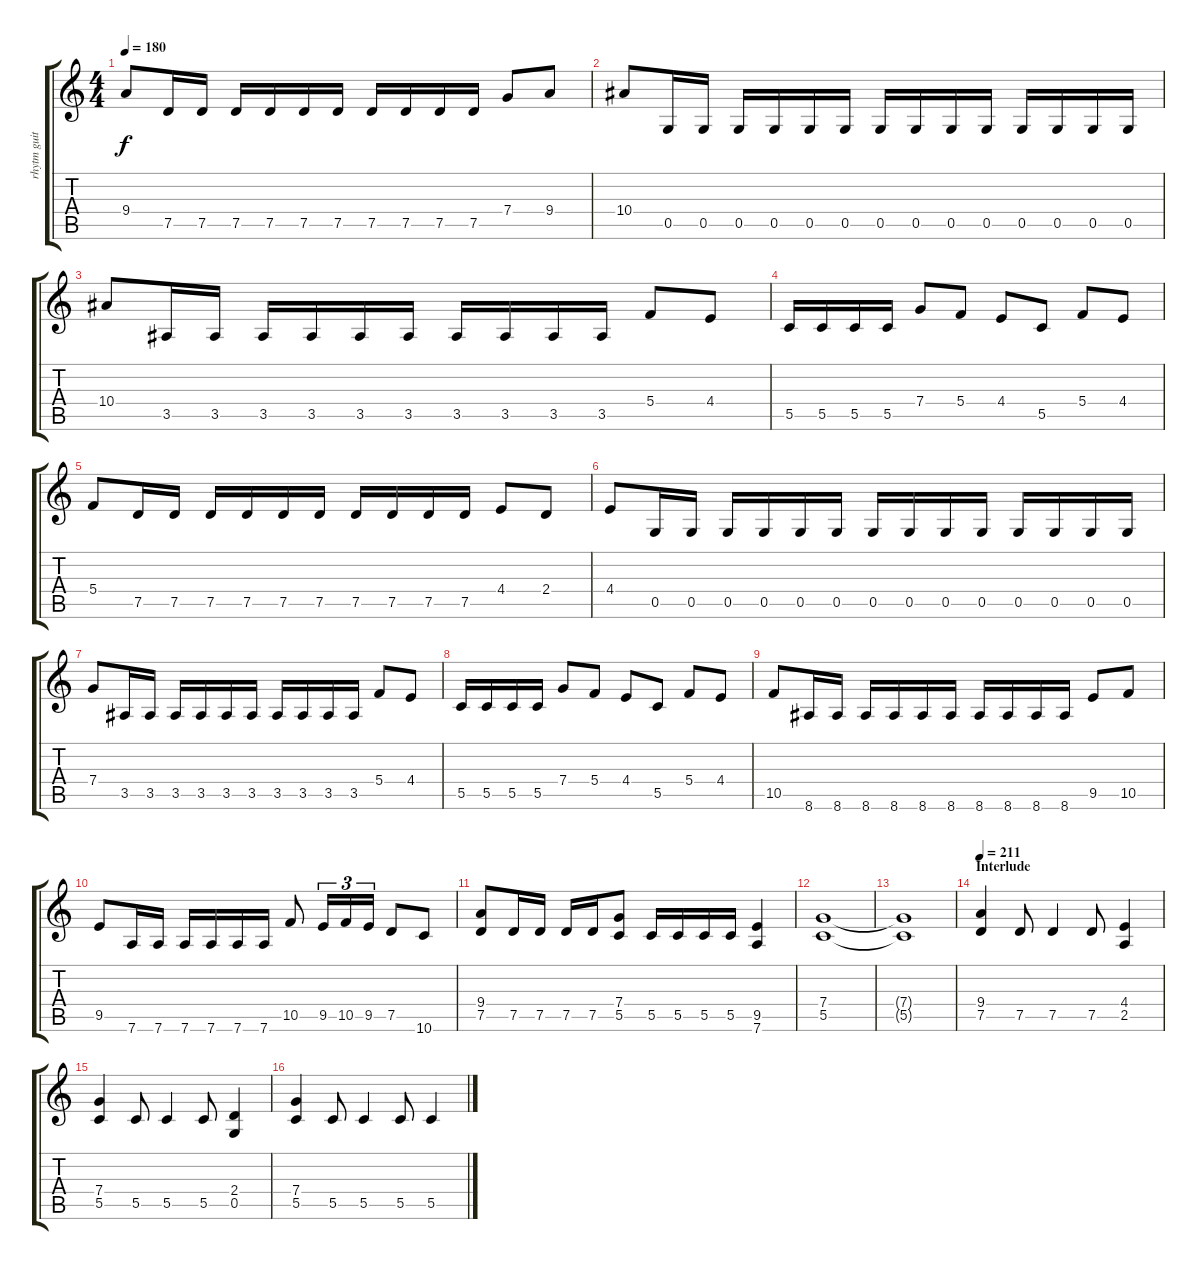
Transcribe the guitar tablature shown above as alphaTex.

\track ("rhytm guitar" "rhytm guit") {instrument distortionguitar}
\staff {score tabs}
\tuning (D4 A3 F3 C3 G2 D2) {hide}
\ts (4 4)
\tempo 180
\clef g2
\ks c
9.4.8{dy f} 7.5.16 7.5.16 7.5.16 7.5.16 7.5.16 7.5.16 7.5.16 7.5.16 7.5.16 7.5.16 7.4.8 9.4.8 |
10.4.8 0.5.16 0.5.16 0.5.16 0.5.16 0.5.16 0.5.16 0.5.16 0.5.16 0.5.16 0.5.16 0.5.16 0.5.16 0.5.16 0.5.16 |
10.4.8 3.5.16 3.5.16 3.5.16 3.5.16 3.5.16 3.5.16 3.5.16 3.5.16 3.5.16 3.5.16 5.4.8 4.4.8 |
5.5.16 5.5.16 5.5.16 5.5.16 7.4.8 5.4.8 4.4.8 5.5.8 5.4.8 4.4.8 |
5.4.8 7.5.16 7.5.16 7.5.16 7.5.16 7.5.16 7.5.16 7.5.16 7.5.16 7.5.16 7.5.16 4.4.8 2.4.8 |
4.4.8 0.5.16 0.5.16 0.5.16 0.5.16 0.5.16 0.5.16 0.5.16 0.5.16 0.5.16 0.5.16 0.5.16 0.5.16 0.5.16 0.5.16 |
7.4.8 3.5.16 3.5.16 3.5.16 3.5.16 3.5.16 3.5.16 3.5.16 3.5.16 3.5.16 3.5.16 5.4.8 4.4.8 |
5.5.16 5.5.16 5.5.16 5.5.16 7.4.8 5.4.8 4.4.8 5.5.8 5.4.8 4.4.8 |
10.5.8 8.6.16 8.6.16 8.6.16 8.6.16 8.6.16 8.6.16 8.6.16 8.6.16 8.6.16 8.6.16 9.5.8 10.5.8 |
9.5.8 7.6.16 7.6.16 7.6.16 7.6.16 7.6.16 7.6.16 10.5.8 9.5.16{tu (3 2)} 10.5.16{tu (3 2)} 9.5.16{tu (3 2)} 7.5.8 10.6.8 |
(9.4 7.5).8 7.5.16 7.5.16 7.5.16 7.5.16 (7.4 5.5).8 5.5.16 5.5.16 5.5.16 5.5.16 (9.5 7.6).4 |
(7.4 5.5).1 |
(7.4{t} 5.5{t}).1 |
\section ("" "Interlude")
\tempo 211
(9.4 7.5).4 7.5.8 7.5.4 7.5.8 (4.4 2.5).4 |
(7.4 5.5).4 5.5.8 5.5.4 5.5.8 (2.4 0.5).4 |
(7.4 5.5).4 5.5.8 5.5.4 5.5.8 5.5.4
